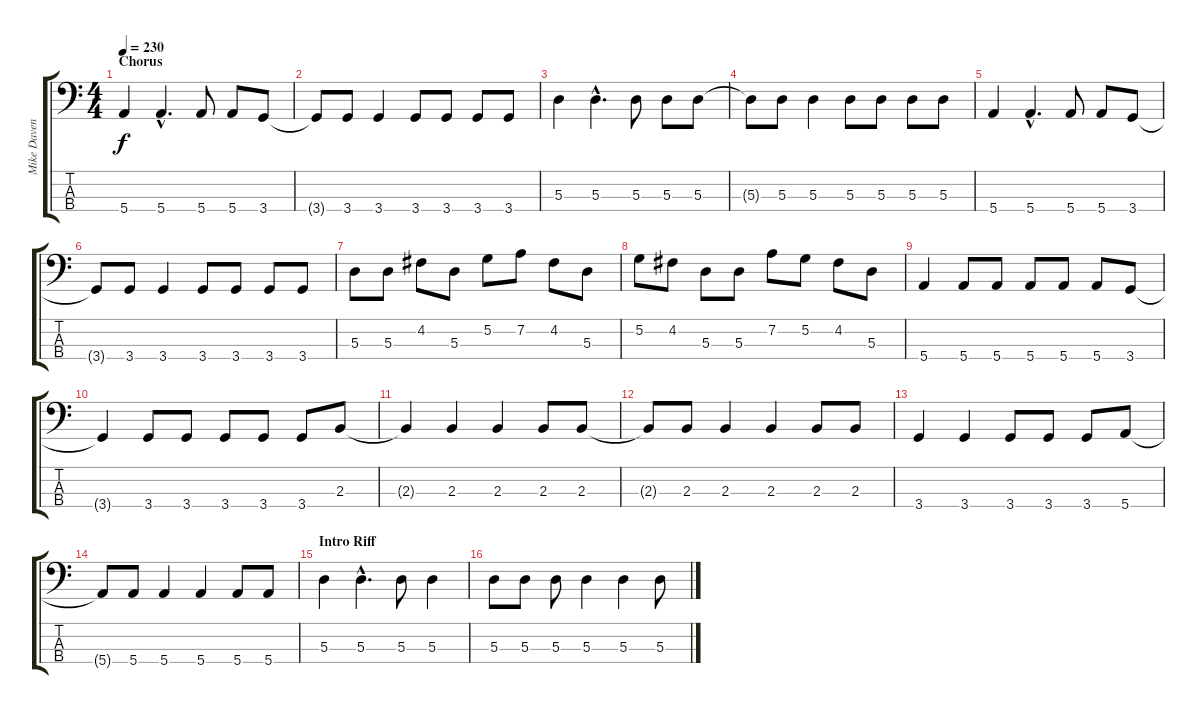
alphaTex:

\track ("Mike Davenport" "Mike Daven") {instrument electricbasspick}
\staff {score tabs}
\tuning (G2 D2 A1 E1) {hide}
\ts (4 4)
\section ("" "Chorus")
\tempo 230
\clef f4
\ks c
5.4.4{dy f} 5.4{hac}.4{d} 5.4.8 5.4.8 3.4.8 |
3.4{t}.8 3.4.8 3.4.4 3.4.8 3.4.8 3.4.8 3.4.8 |
5.3.4 5.3{hac}.4{d} 5.3.8 5.3.8 5.3.8 |
5.3{t}.8 5.3.8 5.3.4 5.3.8 5.3.8 5.3.8 5.3.8 |
5.4.4 5.4{hac}.4{d} 5.4.8 5.4.8 3.4.8 |
3.4{t}.8 3.4.8 3.4.4 3.4.8 3.4.8 3.4.8 3.4.8 |
5.3.8 5.3.8 4.2.8 5.3.8 5.2.8 7.2.8 4.2.8 5.3.8 |
5.2.8 4.2.8 5.3.8 5.3.8 7.2.8 5.2.8 4.2.8 5.3.8 |
5.4.4 5.4.8 5.4.8 5.4.8 5.4.8 5.4.8 3.4.8 |
3.4{t}.4 3.4.8 3.4.8 3.4.8 3.4.8 3.4.8 2.3.8 |
2.3{t}.4 2.3.4 2.3.4 2.3.8 2.3.8 |
2.3{t}.8 2.3.8 2.3.4 2.3.4 2.3.8 2.3.8 |
3.4.4 3.4.4 3.4.8 3.4.8 3.4.8 5.4.8 |
5.4{t}.8 5.4.8 5.4.4 5.4.4 5.4.8 5.4.8 |
\section ("" "Intro Riff")
5.3.4 5.3{hac}.4{d} 5.3.8 5.3.4 |
5.3.8 5.3.8 5.3.8 5.3.4 5.3.4 5.3.8
